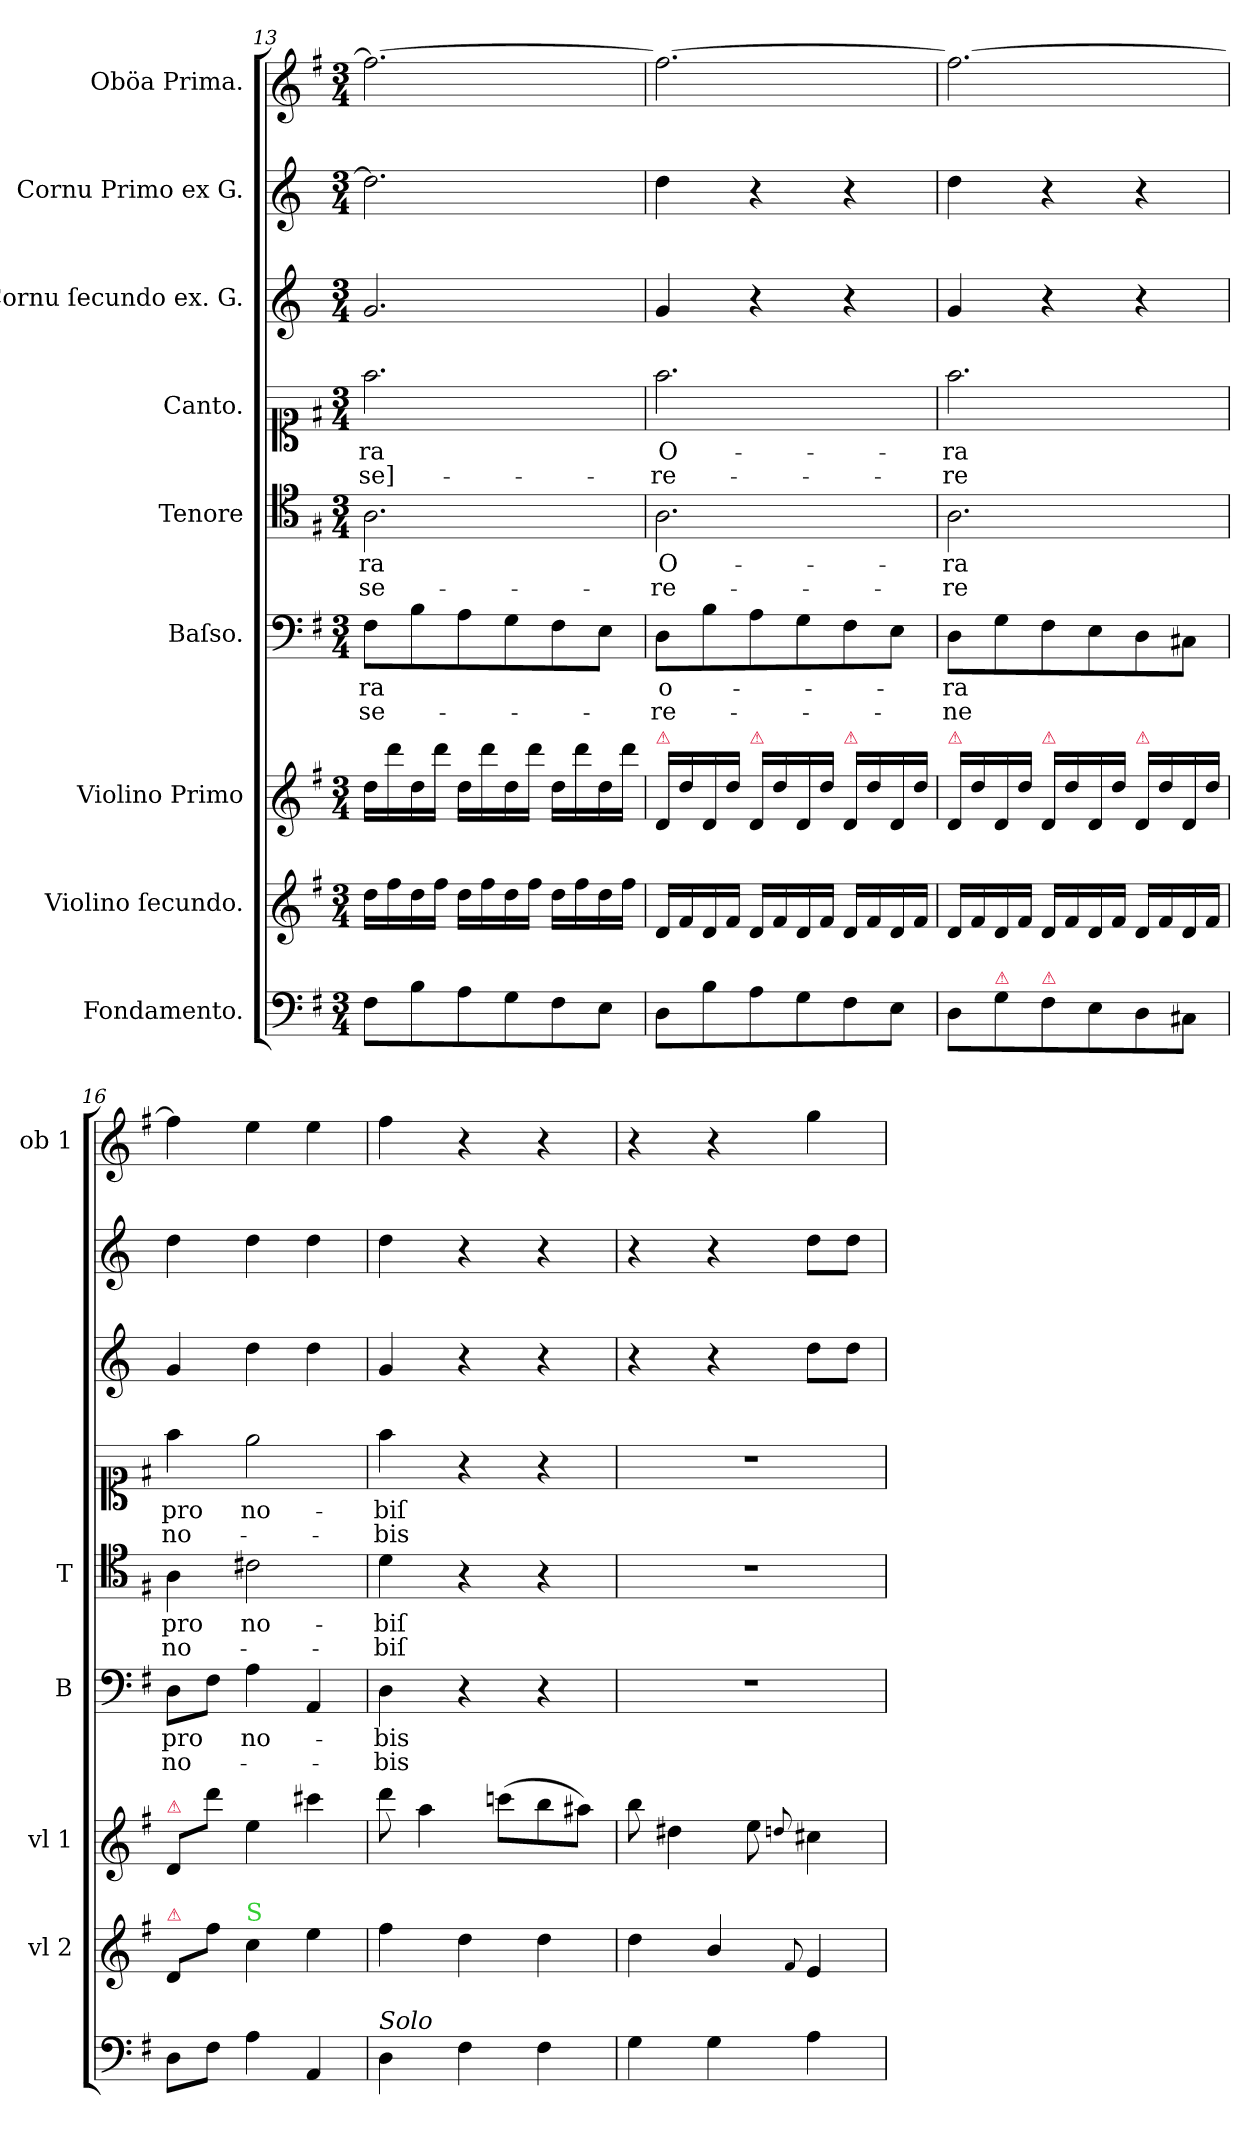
**kern	**kern	**kern	**kern	**text	**text	**kern	**text	**text	**kern	**text	**text	**kern	**kern	**kern
*part9	*part8	*part7	*part6	*part6	*part6	*part5	*part5	*part5	*part4	*part4	*part4	*part3	*part2	*part1
*staff9	*staff8	*staff7	*staff6	*staff6	*staff6	*staff5	*staff5	*staff5	*staff4	*staff4	*staff4	*staff3	*staff2	*staff1
*I"Fondamento.	*I"Violino ſecundo.	*I"Violino Primo	*I"Baſso.	*	*	*I"Tenore	*	*	*I"Canto.	*	*	*I"Cornu ſecundo ex. G.	*I"Cornu Primo ex G.	*I"Oböa Prima.
*	*I'vl 2	*I'vl 1	*I'B	*	*	*I'T	*	*	*	*	*	*	*	*I'ob 1
*clefF4	*clefG2	*clefG2	*clefF4	*	*	*clefC4	*	*	*clefC1	*	*	*clefG2	*clefG2	*clefG2
*	*	*	*	*	*	*	*	*	*	*	*	*ITrd3c5	*ITrd3c5	*
*k[f#]	*k[f#]	*k[f#]	*k[f#]	*	*	*k[f#]	*	*	*k[f#]	*	*	*k[f#]	*k[f#]	*k[f#]
*G:	*G:	*G:	*G:	*	*	*	*	*	*G:	*	*	*	*	*G:
*M3/4	*M3/4	*M3/4	*M3/4	*	*	*M3/4	*	*	*M3/4	*	*	*M3/4	*M3/4	*M3/4
=13	=13	=13	=13	=13	=13	=13	=13	=13	=13	=13	=13	=13	=13	=13
8F#\L	16dd\LL	16dd\LL	8F#\L	-ra	-se-	2.A\	-ra	-se-	2.ff#\	-ra	-se]-	2.d/	2.a\]	2.ff#\_
.	16ff#\	16ddd\	.	.	.	.	.	.	.	.	.	.	.	.
8B\	16dd\	16dd\	8B\	.	.	.	.	.	.	.	.	.	.	.
.	16ff#\JJ	16ddd\JJ	.	.	.	.	.	.	.	.	.	.	.	.
8A\	16dd\LL	16dd\LL	8A\	.	.	.	.	.	.	.	.	.	.	.
.	16ff#\	16ddd\	.	.	.	.	.	.	.	.	.	.	.	.
8G\	16dd\	16dd\	8G\	.	.	.	.	.	.	.	.	.	.	.
.	16ff#\JJ	16ddd\JJ	.	.	.	.	.	.	.	.	.	.	.	.
8F#\	16dd\LL	16dd\LL	8F#\	.	.	.	.	.	.	.	.	.	.	.
.	16ff#\	16ddd\	.	.	.	.	.	.	.	.	.	.	.	.
8E\J	16dd\	16dd\	8E\J	.	.	.	.	.	.	.	.	.	.	.
.	16ff#\JJ	16ddd\JJ	.	.	.	.	.	.	.	.	.	.	.	.
=14	=14	=14	=14	=14	=14	=14	=14	=14	=14	=14	=14	=14	=14	=14
!	!	!LO:TX:a:color=crimson:t=⚠	!	!	!	!	!	!	!	!	!	!	!	!
8D\L	16d/LL	16d/LL	8D\L	o-	-re-	2.A\	O-	-re-	2.ff#\	O-	-re-	4d/	4a\	2.ff#\_
.	16f#/	16dd\	.	.	.	.	.	.	.	.	.	.	.	.
8B\	16d/	16d/	8B\	.	.	.	.	.	.	.	.	.	.	.
.	16f#/JJ	16dd\JJ	.	.	.	.	.	.	.	.	.	.	.	.
!	!	!LO:TX:a:color=crimson:t=⚠	!	!	!	!	!	!	!	!	!	!	!	!
8A\	16d/LL	16d/LL	8A\	.	.	.	.	.	.	.	.	4r	4r	.
.	16f#/	16dd\	.	.	.	.	.	.	.	.	.	.	.	.
8G\	16d/	16d/	8G\	.	.	.	.	.	.	.	.	.	.	.
.	16f#/JJ	16dd\JJ	.	.	.	.	.	.	.	.	.	.	.	.
!	!	!LO:TX:a:color=crimson:t=⚠	!	!	!	!	!	!	!	!	!	!	!	!
8F#\	16d/LL	16d/LL	8F#\	.	.	.	.	.	.	.	.	4r	4r	.
.	16f#/	16dd\	.	.	.	.	.	.	.	.	.	.	.	.
8E\J	16d/	16d/	8E\J	.	.	.	.	.	.	.	.	.	.	.
.	16f#/JJ	16dd\JJ	.	.	.	.	.	.	.	.	.	.	.	.
=15	=15	=15	=15	=15	=15	=15	=15	=15	=15	=15	=15	=15	=15	=15
!	!	!LO:TX:a:color=crimson:t=⚠	!	!	!	!	!	!	!	!	!	!	!	!
8D\L	16d/LL	16d/LL	8D\L	-ra	-ne	2.A\	-ra	-re	2.ff#\	-ra	-re	4d/	4a\	2.ff#\_
.	16f#/	16dd\	.	.	.	.	.	.	.	.	.	.	.	.
!LO:TX:a:color=crimson:t=⚠	!	!	!	!	!	!	!	!	!	!	!	!	!	!
8G\	16d/	16d/	8G\	.	.	.	.	.	.	.	.	.	.	.
.	16f#/JJ	16dd\JJ	.	.	.	.	.	.	.	.	.	.	.	.
!	!	!LO:TX:a:color=crimson:t=⚠	!	!	!	!	!	!	!	!	!	!	!	!
!LO:TX:a:color=crimson:t=⚠	!	!	!	!	!	!	!	!	!	!	!	!	!	!
8F#\	16d/LL	16d/LL	8F#\	.	.	.	.	.	.	.	.	4r	4r	.
.	16f#/	16dd\	.	.	.	.	.	.	.	.	.	.	.	.
8E\	16d/	16d/	8E\	.	.	.	.	.	.	.	.	.	.	.
.	16f#/JJ	16dd\JJ	.	.	.	.	.	.	.	.	.	.	.	.
!	!	!LO:TX:a:color=crimson:t=⚠	!	!	!	!	!	!	!	!	!	!	!	!
8D\	16d/LL	16d/LL	8D\	.	.	.	.	.	.	.	.	4r	4r	.
.	16f#/	16dd\	.	.	.	.	.	.	.	.	.	.	.	.
8C#X\J	16d/	16d/	8C#X\J	.	.	.	.	.	.	.	.	.	.	.
.	16f#/JJ	16dd\JJ	.	.	.	.	.	.	.	.	.	.	.	.
=16	=16	=16	=16	=16	=16	=16	=16	=16	=16	=16	=16	=16	=16	=16
!	!	!LO:TX:a:color=crimson:t=⚠	!	!	!	!	!	!	!	!	!	!	!	!
!	!LO:TX:a:color=crimson:t=⚠	!	!	!	!	!	!	!	!	!	!	!	!	!
8D\L	8d/L	8d/L	8D\L	pro	no-	4A\	pro	no-	4ff#\	pro	no-	4d/	4a\	4ff#\]
8F#\J	8ff#\J	8ddd\J	8F#\J	.	.	.	.	.	.	.	.	.	.	.
!	!LO:TX:a:color=limegreen:t=S	!	!	!	!	!	!	!	!	!	!	!	!	!
4A\	4cc\	4ee\	4A\	no-	.	2c#X\	no-	.	2ee\	no-	.	4a\	4a\	4ee\
4AA/	4ee\	4ccc#X\	4AA/	.	.	.	.	.	.	.	.	4a\	4a\	4ee\
=17	=17	=17	=17	=17	=17	=17	=17	=17	=17	=17	=17	=17	=17	=17
!LO:TX:a:i:t=Solo	!	!	!	!	!	!	!	!	!	!	!	!	!	!
4D\	4ff#\	8ddd\	4D\	-bis	-bis	4d\	-biſ	-biſ	4ff#\	-biſ	-bis	4d/	4a\	4ff#\
.	.	4aa\	.	.	.	.	.	.	.	.	.	.	.	.
4F#\	4dd\	.	4r	.	.	4r	.	.	4r	.	.	4r	4r	4r
.	.	(8cccn\L	.	.	.	.	.	.	.	.	.	.	.	.
4F#\	4dd\	8bb\	4r	.	.	4r	.	.	4r	.	.	4r	4r	4r
.	.	8aa#X\J)	.	.	.	.	.	.	.	.	.	.	.	.
=18	=18	=18	=18	=18	=18	=18	=18	=18	=18	=18	=18	=18	=18	=18
4G\	4dd\	8bb\	2.r	.	.	2.r	.	.	2.r	.	.	4r	4r	4r
.	.	4dd#X\	.	.	.	.	.	.	.	.	.	.	.	.
4G\	4b/	.	.	.	.	.	.	.	.	.	.	4r	4r	4r
.	.	8ee\	.	.	.	.	.	.	.	.	.	.	.	.
.	8qqf#/	8qqddn/	.	.	.	.	.	.	.	.	.	.	.	.
4A\	4e/	4cc#X\	.	.	.	.	.	.	.	.	.	8a\L	8a\L	4gg\
.	.	.	.	.	.	.	.	.	.	.	.	8a\J	8a\J	.
=	=	=	=	=	=	=	=	=	=	=	=	=	=	=
*-	*-	*-	*-	*-	*-	*-	*-	*-	*-	*-	*-	*-	*-	*-
